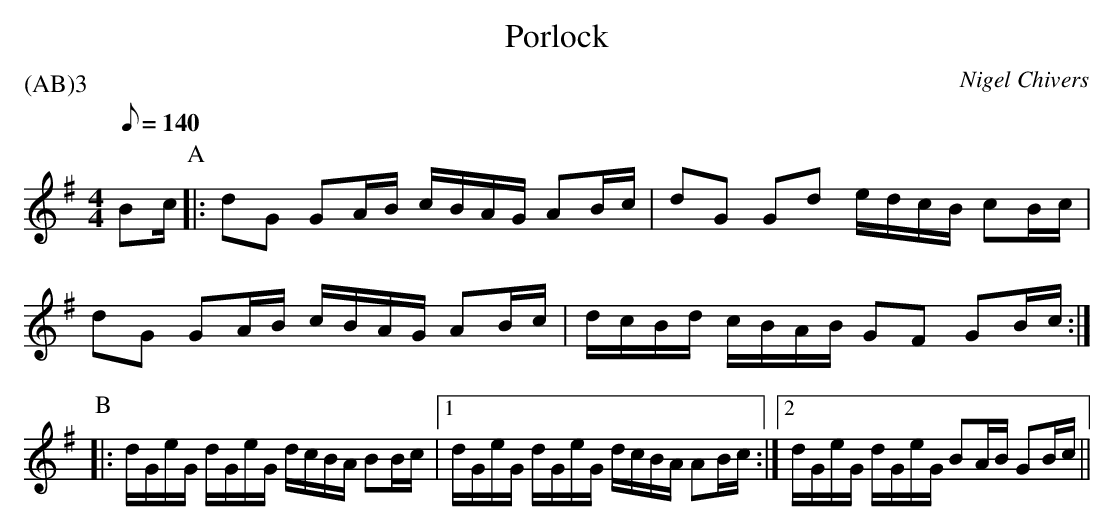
X:1
T:Porlock
P:(AB)3
C:Nigel Chivers
M:4/4
K:G
L:1/16
Q:1/8=140
B2c  \
P:A
|: d2G2 G2AB cBAG A2Bc |  d2G2 G2d2  edcB c2Bc |
 d2G2 G2AB cBAG A2Bc | dcBd cBAB G2F2 G2Bc :|
P:B
|: dGeG dGeG dcBA B2Bc |1 dGeG dGeG dcBA A2Bc :|2  dGeG dGeG B2AB G2Bc ||
